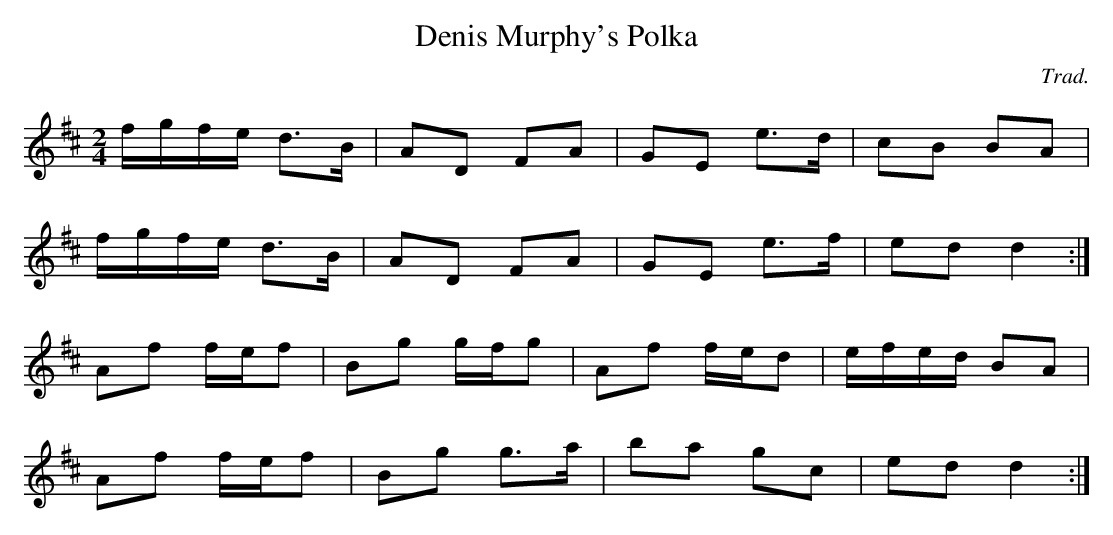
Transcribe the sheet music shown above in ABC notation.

X:1
T:Denis Murphy's Polka
C:Trad.
M:2/4
L:1/8
K:D
f/g/f/e/ d>B|AD FA|GE e>d|cB BA|
f/g/f/e/ d>B| AD FA|GE e>f|ed d2 :|
Af f/e/f|Bg g/f/g|Af f/e/d| e/f/e/d/ BA|
Af f/e/f|Bg g>a|ba gc|ed d2 :|
